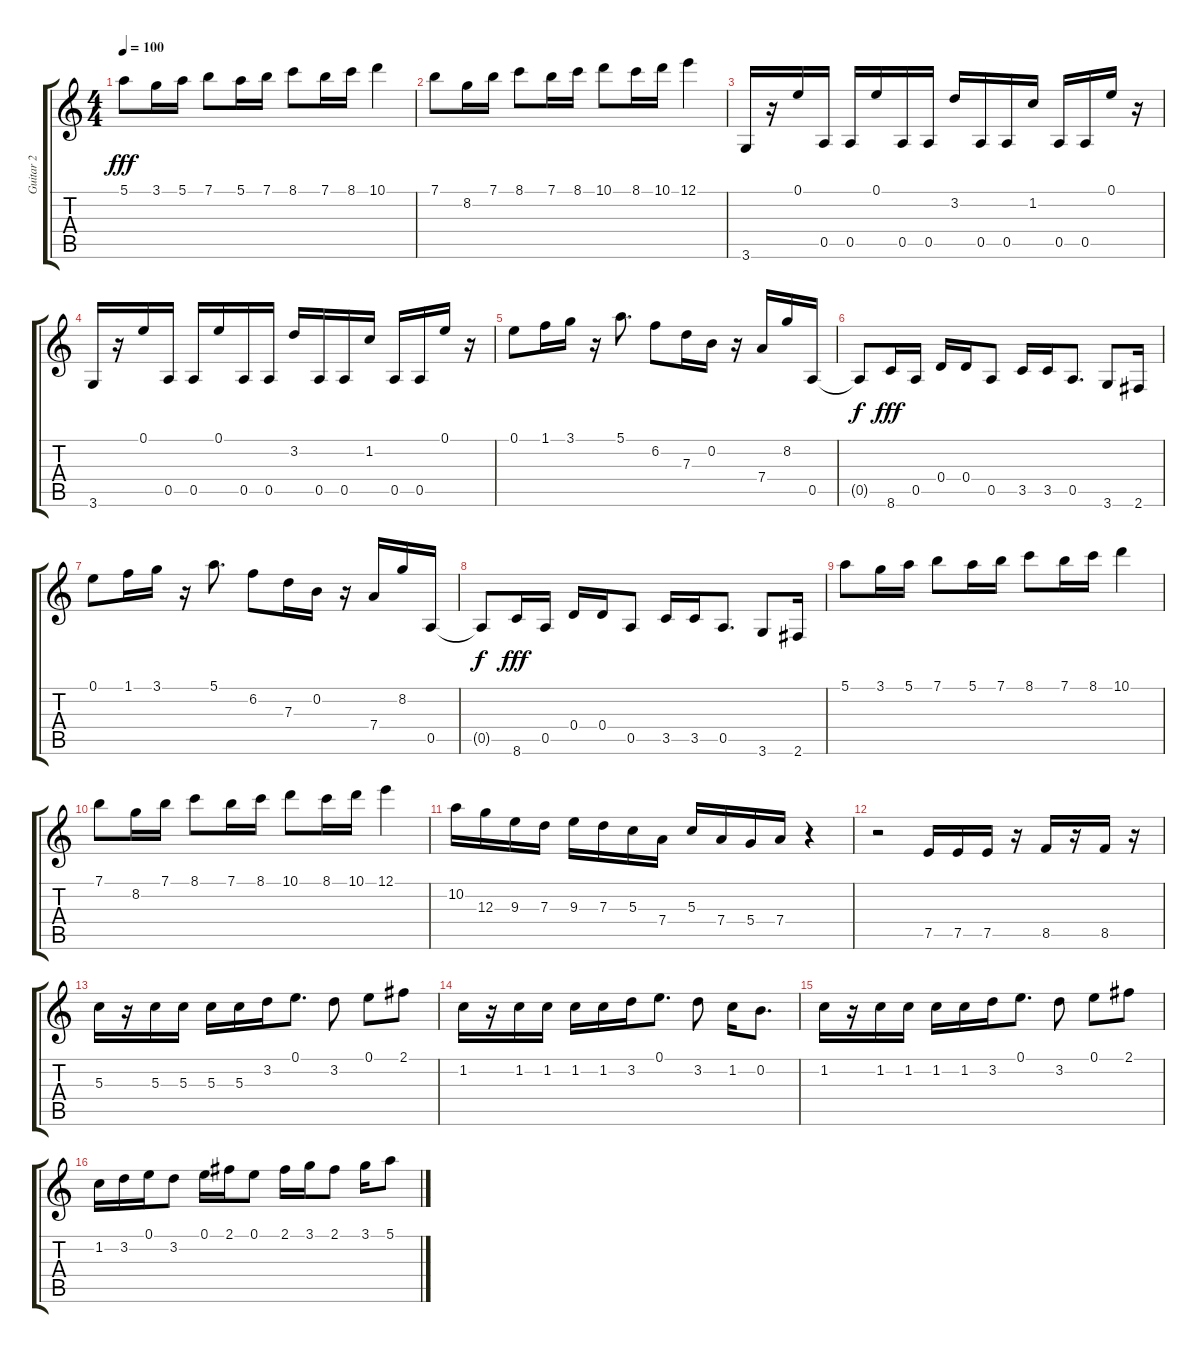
\track ("Guitar 2" "Guitar 2") {instrument distortionguitar}
\staff {score tabs}
\tuning (E4 B3 G3 D3 A2 E2) {hide}
\ts (4 4)
\tempo 100
\clef g2
\ks c
5.1.8{dy fff} 3.1.16 5.1.16 7.1.8 5.1.16 7.1.16 8.1.8 7.1.16 8.1.16 10.1.4 |
7.1.8 8.2.16 7.1.16 8.1.8 7.1.16 8.1.16 10.1.8 8.1.16 10.1.16 12.1.4 |
3.6.16 r.16 0.1.16 0.5.16 0.5.16 0.1.16 0.5.16 0.5.16 3.2.16 0.5.16 0.5.16 1.2.16 0.5.16 0.5.16 0.1.16 r.16 |
3.6.16 r.16 0.1.16 0.5.16 0.5.16 0.1.16 0.5.16 0.5.16 3.2.16 0.5.16 0.5.16 1.2.16 0.5.16 0.5.16 0.1.16 r.16 |
0.1.8 1.1.16 3.1.16 r.16 5.1.8{d} 6.2.8 7.3.16 0.2.16 r.16 7.4.16 8.2.16 0.5.16 |
0.5{t}.8{dy f} 8.6.16{dy fff} 0.5.16 0.4.16 0.4.16 0.5.8 3.5.16 3.5.16 0.5.8{d} 3.6.8 2.6.16 |
0.1.8 1.1.16 3.1.16 r.16 5.1.8{d} 6.2.8 7.3.16 0.2.16 r.16 7.4.16 8.2.16 0.5.16 |
0.5{t}.8{dy f} 8.6.16{dy fff} 0.5.16 0.4.16 0.4.16 0.5.8 3.5.16 3.5.16 0.5.8{d} 3.6.8 2.6.16 |
5.1.8 3.1.16 5.1.16 7.1.8 5.1.16 7.1.16 8.1.8 7.1.16 8.1.16 10.1.4 |
7.1.8 8.2.16 7.1.16 8.1.8 7.1.16 8.1.16 10.1.8 8.1.16 10.1.16 12.1.4 |
10.2.16 12.3.16 9.3.16 7.3.16 9.3.16 7.3.16 5.3.16 7.4.16 5.3.16 7.4.16 5.4.16 7.4.16 r.4 |
r.2 7.5.16 7.5.16 7.5.16 r.16 8.5.16 r.16 8.5.16 r.16 |
5.3.16 r.16 5.3.16 5.3.16 5.3.16 5.3.16 3.2.16 0.1.8{d} 3.2.8 0.1.8 2.1.8 |
1.2.16{txt ""} r.16 1.2.16 1.2.16 1.2.16 1.2.16 3.2.16 0.1.8{d} 3.2.8 1.2.16 0.2.8{d} |
1.2.16 r.16 1.2.16 1.2.16 1.2.16 1.2.16 3.2.16 0.1.8{d} 3.2.8 0.1.8 2.1.8 |
1.2.16 3.2.16 0.1.16 3.2.8 0.1.16 2.1.16 0.1.8 2.1.16 3.1.16 2.1.8 3.1.16 5.1.8
